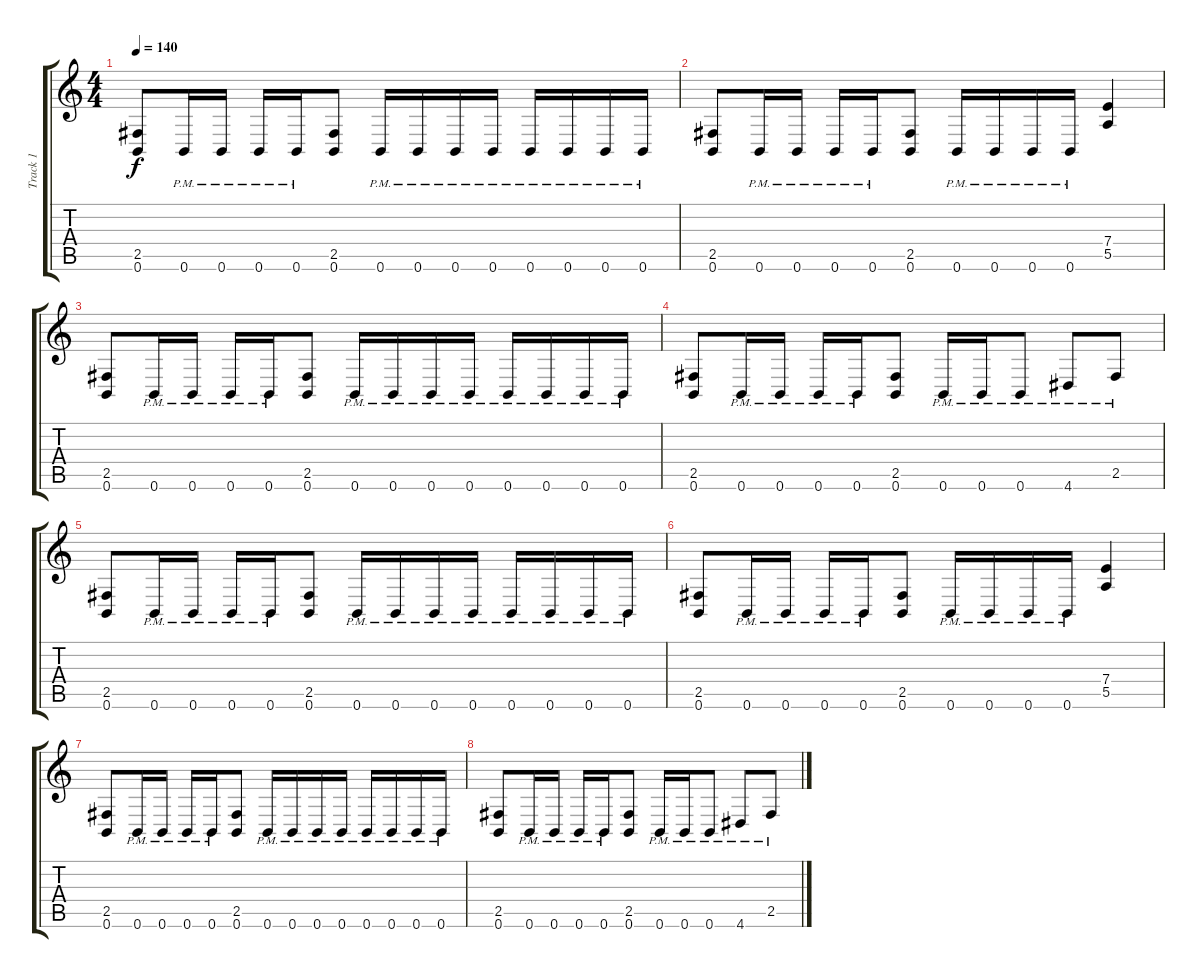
\track ("Track 1" "Track 1") {instrument distortionguitar}
\staff {score tabs}
\tuning (B3 Gb3 D3 A2 E2 B1) {hide}
\ts (4 4)
\tempo 140
\clef g2
\ks c
(2.5 0.6).8{dy f} 0.6{pm}.16 0.6{pm}.16 0.6{pm}.16 0.6{pm}.16 (2.5 0.6).8 0.6{pm}.16 0.6{pm}.16 0.6{pm}.16 0.6{pm}.16 0.6{pm}.16 0.6{pm}.16 0.6{pm}.16 0.6{pm}.16 |
(2.5 0.6).8 0.6{pm}.16 0.6{pm}.16 0.6{pm}.16 0.6{pm}.16 (2.5 0.6).8 0.6{pm}.16 0.6{pm}.16 0.6{pm}.16 0.6{pm}.16 (7.4 5.5).4 |
(2.5 0.6).8 0.6{pm}.16 0.6{pm}.16 0.6{pm}.16 0.6{pm}.16 (2.5 0.6).8 0.6{pm}.16 0.6{pm}.16 0.6{pm}.16 0.6{pm}.16 0.6{pm}.16 0.6{pm}.16 0.6{pm}.16 0.6{pm}.16 |
(2.5 0.6).8 0.6{pm}.16 0.6{pm}.16 0.6{pm}.16 0.6{pm}.16 (2.5 0.6).8 0.6{pm}.16 0.6{pm}.16 0.6{pm}.8 4.6{pm}.8 2.5{pm}.8 |
(2.5 0.6).8 0.6{pm}.16 0.6{pm}.16 0.6{pm}.16 0.6{pm}.16 (2.5 0.6).8 0.6{pm}.16 0.6{pm}.16 0.6{pm}.16 0.6{pm}.16 0.6{pm}.16 0.6{pm}.16 0.6{pm}.16 0.6{pm}.16 |
(2.5 0.6).8 0.6{pm}.16 0.6{pm}.16 0.6{pm}.16 0.6{pm}.16 (2.5 0.6).8 0.6{pm}.16 0.6{pm}.16 0.6{pm}.16 0.6{pm}.16 (7.4 5.5).4 |
(2.5 0.6).8 0.6{pm}.16 0.6{pm}.16 0.6{pm}.16 0.6{pm}.16 (2.5 0.6).8 0.6{pm}.16 0.6{pm}.16 0.6{pm}.16 0.6{pm}.16 0.6{pm}.16 0.6{pm}.16 0.6{pm}.16 0.6{pm}.16 |
(2.5 0.6).8 0.6{pm}.16 0.6{pm}.16 0.6{pm}.16 0.6{pm}.16 (2.5 0.6).8 0.6{pm}.16 0.6{pm}.16 0.6{pm}.8 4.6{pm}.8 2.5{pm}.8
